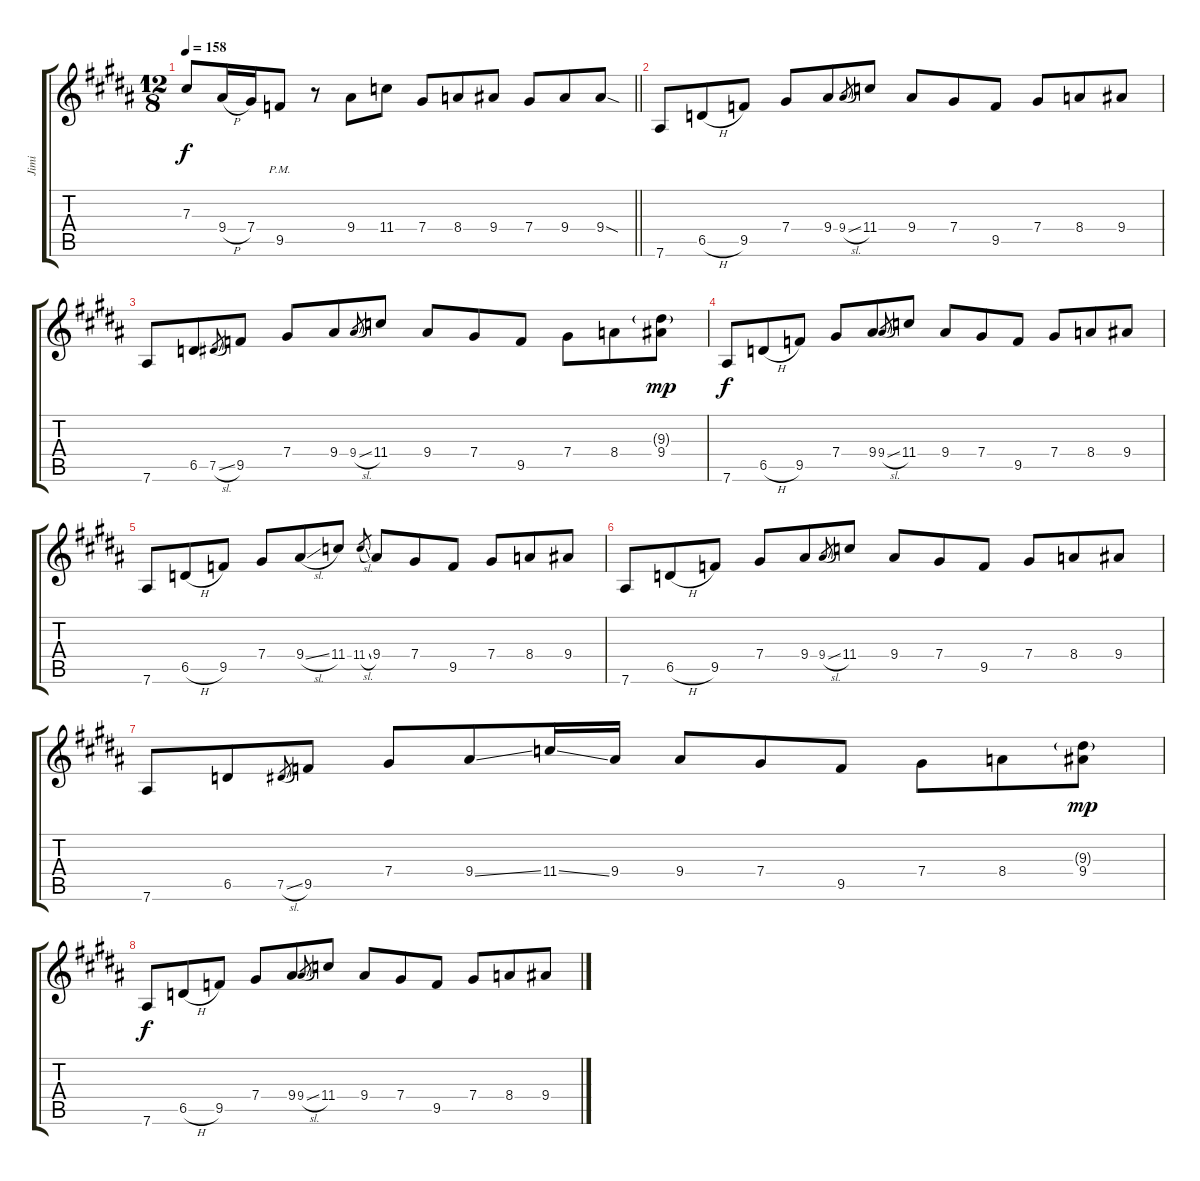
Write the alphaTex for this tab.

\track ("Jimi" "Jimi") {instrument overdrivenguitar}
\staff {score tabs}
\tuning (Eb4 Bb3 Gb3 Db3 Ab2 Eb2) {hide}
\ts (12 8)
\tempo 158
\clef g2
\barLineRight lightlight
\ks g#minor
7.3.8{dy f} 9.4{h}.16 7.4.16 9.5{pm}.8 r.8 9.4.8 11.4.8 7.4.8 8.4.8 9.4.8 7.4.8 9.4.8 9.4{sod}.8 |
\ks b
7.6.8 6.5{h}.8 9.5.8 7.4.8 9.4.8 9.4{sl}.8{gr} 11.4.8 9.4.8 7.4.8 9.5.8 7.4.8 8.4.8 9.4.8 |
\ks g#minor
7.6.8 6.5.8 7.5{sl}.8{gr} 9.5.8 7.4.8 9.4.8 9.4{sl}.8{gr} 11.4.8 9.4.8 7.4.8 9.5.8 7.4.8 8.4.8 (9.3{g} 9.4).8{dy mp} |
\ks b
7.6.8{dy f} 6.5{h}.8 9.5.8 7.4.8 9.4.8 9.4{sl}.8{gr} 11.4.8 9.4.8 7.4.8 9.5.8 7.4.8 8.4.8 9.4.8 |
\ks g#minor
7.6.8 6.5{h}.8 9.5.8 7.4.8 9.4{sl}.8 11.4.8 11.4{sl}.8{gr} 9.4.8 7.4.8 9.5.8 7.4.8 8.4.8 9.4.8 |
\ks b
7.6.8 6.5{h}.8 9.5.8 7.4.8 9.4.8 9.4{sl}.8{gr} 11.4.8 9.4.8 7.4.8 9.5.8 7.4.8 8.4.8 9.4.8 |
\ks g#minor
7.6.8 6.5.8 7.5{sl}.8{gr} 9.5.8 7.4.8 9.4{ss}.8 11.4{ss}.16 9.4.16 9.4.8 7.4.8 9.5.8 7.4.8 8.4.8 (9.3{g} 9.4).8{dy mp} |
\ks b
7.6.8{dy f} 6.5{h}.8 9.5.8 7.4.8 9.4.8 9.4{sl}.8{gr} 11.4.8 9.4.8 7.4.8 9.5.8 7.4.8 8.4.8 9.4.8
